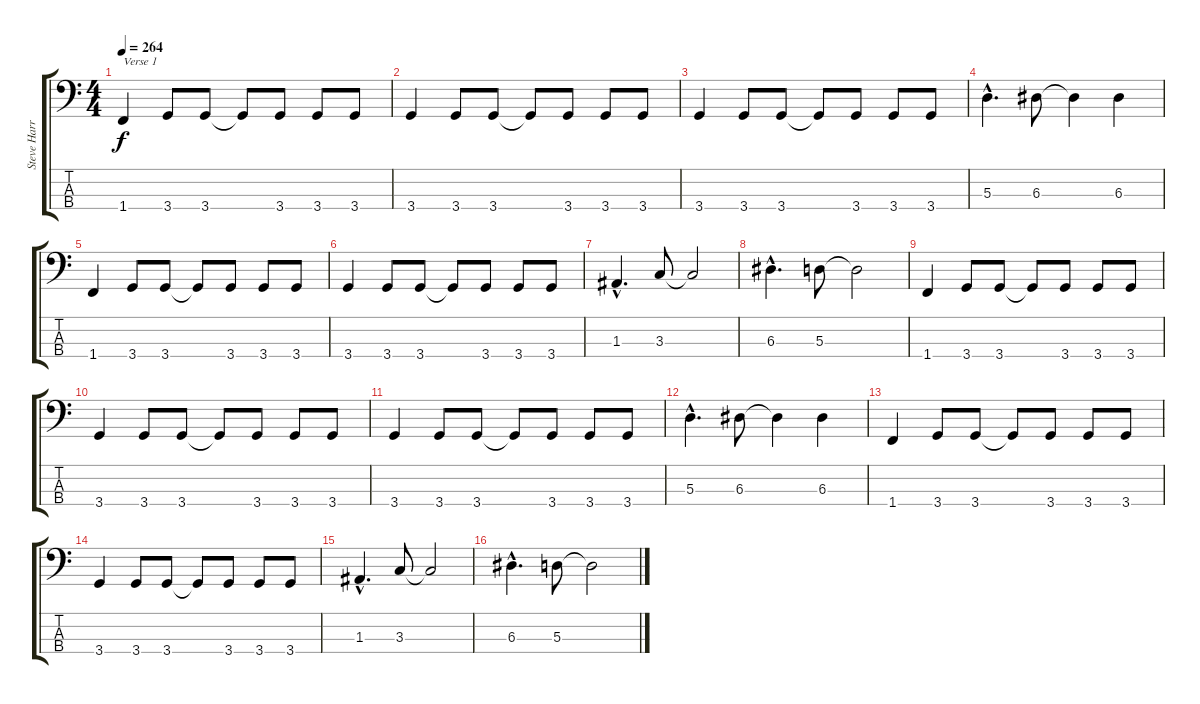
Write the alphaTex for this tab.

\track ("Steve Harris" "Steve Harr") {instrument electricbassfinger}
\staff {score tabs}
\tuning (G2 D2 A1 E1) {hide}
\ts (4 4)
\tempo 264
\clef f4
\ks c
1.4.4{txt "Verse 1" dy f} 3.4.8 3.4.8 3.4{t}.8 3.4.8 3.4.8 3.4.8 |
3.4.4 3.4.8 3.4.8 3.4{t}.8 3.4.8 3.4.8 3.4.8 |
3.4.4 3.4.8 3.4.8 3.4{t}.8 3.4.8 3.4.8 3.4.8 |
5.3{hac}.4{d} 6.3.8 6.3{t}.4 6.3.4 |
1.4.4 3.4.8 3.4.8 3.4{t}.8 3.4.8 3.4.8 3.4.8 |
3.4.4 3.4.8 3.4.8 3.4{t}.8 3.4.8 3.4.8 3.4.8 |
1.3{hac}.4{d} 3.3.8 3.3{t}.2 |
6.3{hac}.4{d} 5.3.8 5.3{t}.2 |
1.4.4 3.4.8 3.4.8 3.4{t}.8 3.4.8 3.4.8 3.4.8 |
3.4.4 3.4.8 3.4.8 3.4{t}.8 3.4.8 3.4.8 3.4.8 |
3.4.4 3.4.8 3.4.8 3.4{t}.8 3.4.8 3.4.8 3.4.8 |
5.3{hac}.4{d} 6.3.8 6.3{t}.4 6.3.4 |
1.4.4 3.4.8 3.4.8 3.4{t}.8 3.4.8 3.4.8 3.4.8 |
3.4.4 3.4.8 3.4.8 3.4{t}.8 3.4.8 3.4.8 3.4.8 |
1.3{hac}.4{d} 3.3.8 3.3{t}.2 |
6.3{hac}.4{d} 5.3.8 5.3{t}.2
